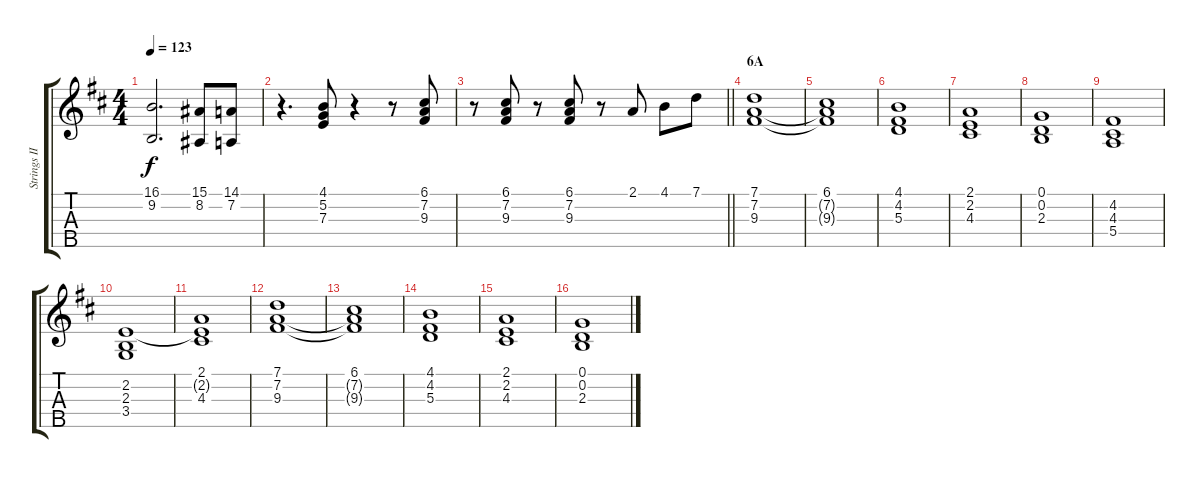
\track ("Strings II" "Strings II") {instrument stringensemble1}
\staff {score tabs}
\tuning (G3 D3 A2 E2 B1) {hide}
\ts (4 4)
\tempo 123
\clef g2
\ks d
(16.1{t} 9.2{t}).2{d dy f} (15.1 8.2).8 (14.1 7.2).8 |
r.4{d} (4.1 5.2 7.3).8{ot 8vb} r.4{ot 8vb} r.8 (6.1 7.2 9.3).8{ot 8vb} |
\barLineRight lightlight
r.8 (6.1 7.2 9.3).8{ot 8vb} r.8{ot 8vb} (6.1 7.2 9.3).8{ot 8vb} r.8{ot 8vb} 2.1.8{ot 8vb} 4.1.8{ot 8vb} 7.1.8{ot 8vb} |
\section ("" "6A")
(7.1 7.2 9.3).1{ot 8vb} |
(6.1 7.2{t} 9.3{t}).1{ot 8vb} |
(4.1 4.2 5.3).1{ot 8vb} |
(2.1 2.2 4.3).1{ot 8vb} |
(0.1 0.2 2.3).1{ot 8vb} |
(4.2 4.3 5.4).1{ot 8vb} |
(2.2 2.3 3.4).1{ot 8vb} |
(2.1 2.2{t} 4.3).1{ot 8vb} |
(7.1 7.2 9.3).1{ot 8vb} |
(6.1 7.2{t} 9.3{t}).1{ot 8vb} |
(4.1 4.2 5.3).1{ot 8vb} |
(2.1 2.2 4.3).1{ot 8vb} |
(0.1 0.2 2.3).1{ot 8vb}
